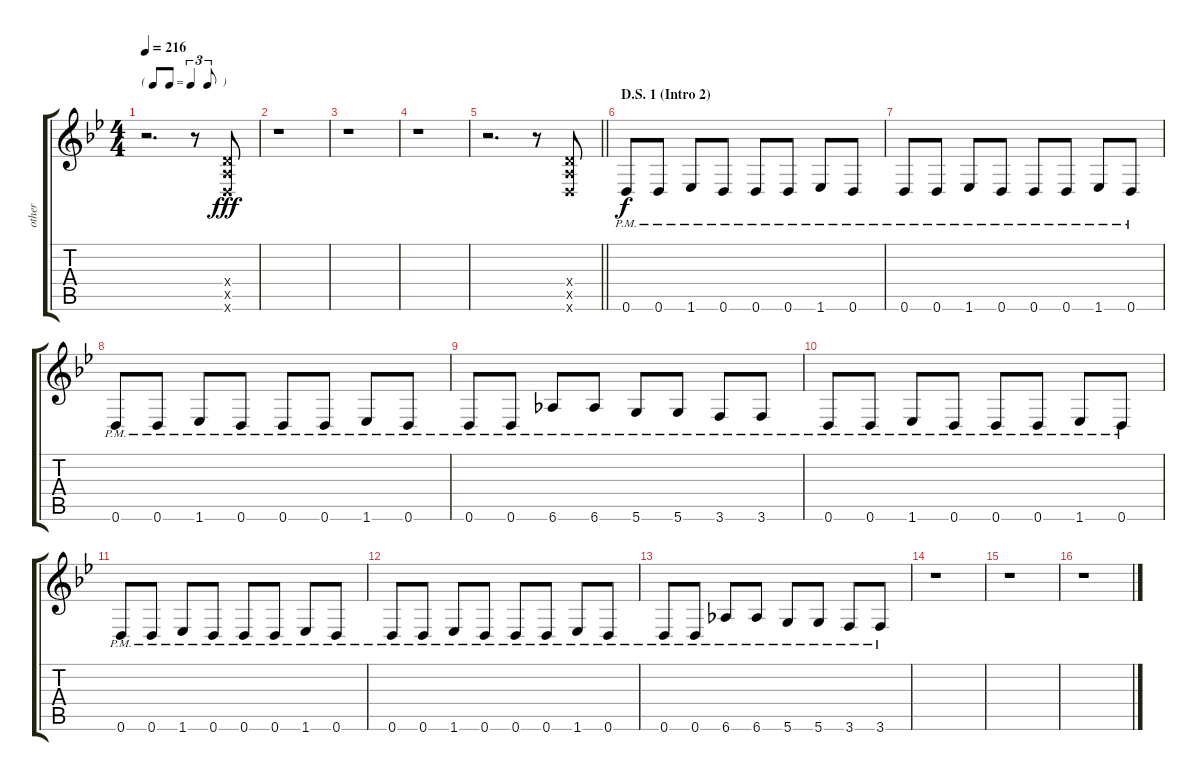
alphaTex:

\track ("other" "other") {instrument electricguitarmuted}
\staff {score tabs}
\tuning (E4 B3 G3 D3 A2 D2) {hide}
\ts (4 4)
\tf triplet8th
\tempo 216
\clef g2
\ks bb
r.2{d dy fff} r.8 (0.4{x} 0.5{x} 0.6{x}).8 |
r.1 |
r.1 |
r.1 |
\barLineRight lightlight
r.2{d} r.8 (0.4{x} 0.5{x} 0.6{x}).8 |
\section ("" "D.S. 1 (Intro 2)")
0.6{pm}.8{dy f} 0.6{pm}.8 1.6{pm}.8 0.6{pm}.8 0.6{pm}.8 0.6{pm}.8 1.6{pm}.8 0.6{pm}.8 |
0.6{pm}.8 0.6{pm}.8 1.6{pm}.8 0.6{pm}.8 0.6{pm}.8 0.6{pm}.8 1.6{pm}.8 0.6{pm}.8 |
0.6{pm}.8 0.6{pm}.8 1.6{pm}.8 0.6{pm}.8 0.6{pm}.8 0.6{pm}.8 1.6{pm}.8 0.6{pm}.8 |
0.6{pm}.8 0.6{pm}.8 6.6{pm}.8 6.6{pm}.8 5.6{pm}.8 5.6{pm}.8 3.6{pm}.8 3.6{pm}.8 |
0.6{pm}.8 0.6{pm}.8 1.6{pm}.8 0.6{pm}.8 0.6{pm}.8 0.6{pm}.8 1.6{pm}.8 0.6{pm}.8 |
0.6{pm}.8 0.6{pm}.8 1.6{pm}.8 0.6{pm}.8 0.6{pm}.8 0.6{pm}.8 1.6{pm}.8 0.6{pm}.8 |
0.6{pm}.8 0.6{pm}.8 1.6{pm}.8 0.6{pm}.8 0.6{pm}.8 0.6{pm}.8 1.6{pm}.8 0.6{pm}.8 |
0.6{pm}.8 0.6{pm}.8 6.6{pm}.8 6.6{pm}.8 5.6{pm}.8 5.6{pm}.8 3.6{pm}.8 3.6{pm}.8 |
r.1 |
r.1 |
r.1
